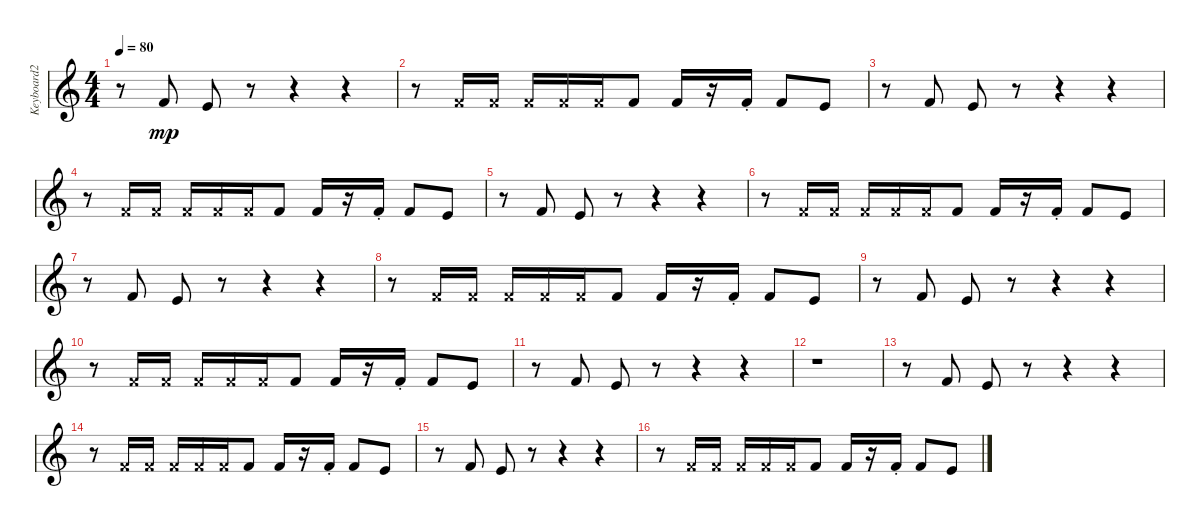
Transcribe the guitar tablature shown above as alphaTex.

\track ("Keyboard2" "Keyboard2") {instrument lead2sawtooth}
\staff {score}
\tuning (E4 B3 G3 D3 A2 E2) {hide}
\ts (4 4)
\tempo 80
\clef g2
\ks c
r.8{dy mp} 1.1.8 0.1.8 r.8 r.4 r.4 |
r.8 1.1{x}.16 1.1{x}.16 1.1{x}.16 1.1{x}.16 1.1{x}.16 1.1.8 1.1.16 r.16 1.1{st}.16 1.1.8 0.1.8 |
r.8 1.1.8 0.1.8 r.8 r.4 r.4 |
r.8 1.1{x}.16 1.1{x}.16 1.1{x}.16 1.1{x}.16 1.1{x}.16 1.1.8 1.1.16 r.16 1.1{st}.16 1.1.8 0.1.8 |
r.8 1.1.8 0.1.8 r.8 r.4 r.4 |
r.8 1.1{x}.16 1.1{x}.16 1.1{x}.16 1.1{x}.16 1.1{x}.16 1.1.8 1.1.16 r.16 1.1{st}.16 1.1.8 0.1.8 |
r.8 1.1.8 0.1.8 r.8 r.4 r.4 |
r.8 1.1{x}.16 1.1{x}.16 1.1{x}.16 1.1{x}.16 1.1{x}.16 1.1.8 1.1.16 r.16 1.1{st}.16 1.1.8 0.1.8 |
r.8 1.1.8 0.1.8 r.8 r.4 r.4 |
r.8 1.1{x}.16 1.1{x}.16 1.1{x}.16 1.1{x}.16 1.1{x}.16 1.1.8 1.1.16 r.16 1.1{st}.16 1.1.8 0.1.8 |
r.8 1.1.8 0.1.8 r.8 r.4 r.4 |
r.1 |
r.8 1.1.8 0.1.8 r.8 r.4 r.4 |
r.8 1.1{x}.16 1.1{x}.16 1.1{x}.16 1.1{x}.16 1.1{x}.16 1.1.8 1.1.16 r.16 1.1{st}.16 1.1.8 0.1.8 |
r.8 1.1.8 0.1.8 r.8 r.4 r.4 |
r.8 1.1{x}.16 1.1{x}.16 1.1{x}.16 1.1{x}.16 1.1{x}.16 1.1.8 1.1.16 r.16 1.1{st}.16 1.1.8 0.1.8
